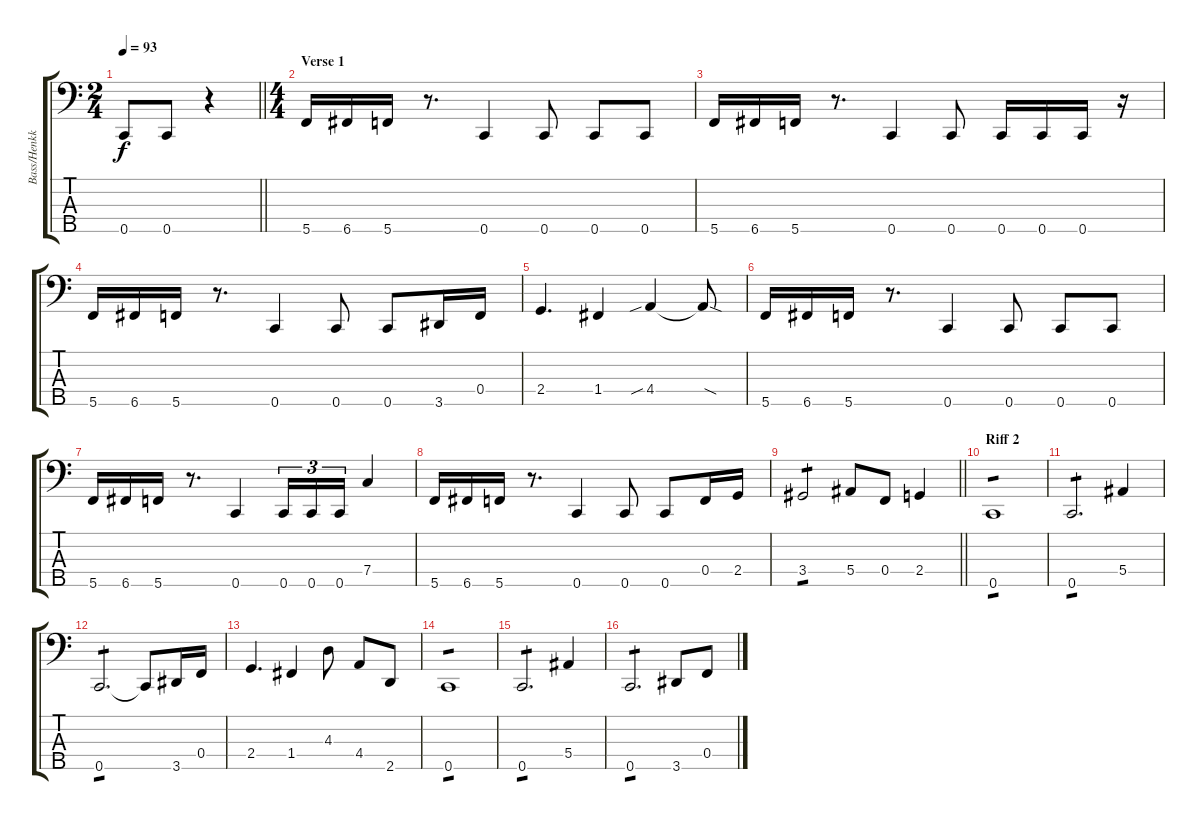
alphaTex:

\track ("Bass/Henkka" "Bass/Henkk") {instrument electricbasspick}
\staff {score tabs}
\tuning (Ab2 Eb2 Bb1 F1 C1) {hide}
\ts (2 4)
\tempo 93
\clef f4
\barLineRight lightlight
\ks c
0.5.8{dy f} 0.5.8 r.4 |
\ts (4 4)
\section ("" "Verse 1")
5.5.16 6.5.16 5.5.16 r.8{d} 0.5.4 0.5.8 0.5.8 0.5.8 |
5.5.16 6.5.16 5.5.16 r.8{d} 0.5.4 0.5.8 0.5.16 0.5.16 0.5.16 r.16 |
5.5.16 6.5.16 5.5.16 r.8{d} 0.5.4 0.5.8 0.5.8 3.5.16 0.4.16 |
2.4.4{d} 1.4.4 4.4{sib}.4 4.4{sod t}.8 |
5.5.16 6.5.16 5.5.16 r.8{d} 0.5.4 0.5.8 0.5.8 0.5.8 |
5.5.16 6.5.16 5.5.16 r.8{d} 0.5.4 0.5.16{tu (3 2)} 0.5.16{tu (3 2)} 0.5.16{tu (3 2)} 7.4.4 |
5.5.16 6.5.16 5.5.16 r.8{d} 0.5.4 0.5.8 0.5.8 0.4.16 2.4.16 |
\barLineRight lightlight
3.4.2{tp 1} 5.4.8 0.4.8 2.4.4 |
\section ("" "Riff 2")
0.5.1{tp 1} |
0.5.2{d tp 1} 5.4.4 |
0.5.2{d tp 1} 0.5{t}.8 3.5.16 0.4.16 |
2.4.4{d} 1.4.4 4.3.8 4.4.8 2.5.8 |
0.5.1{tp 1} |
0.5.2{d tp 1} 5.4.4 |
0.5.2{d tp 1} 3.5.8 0.4.8
